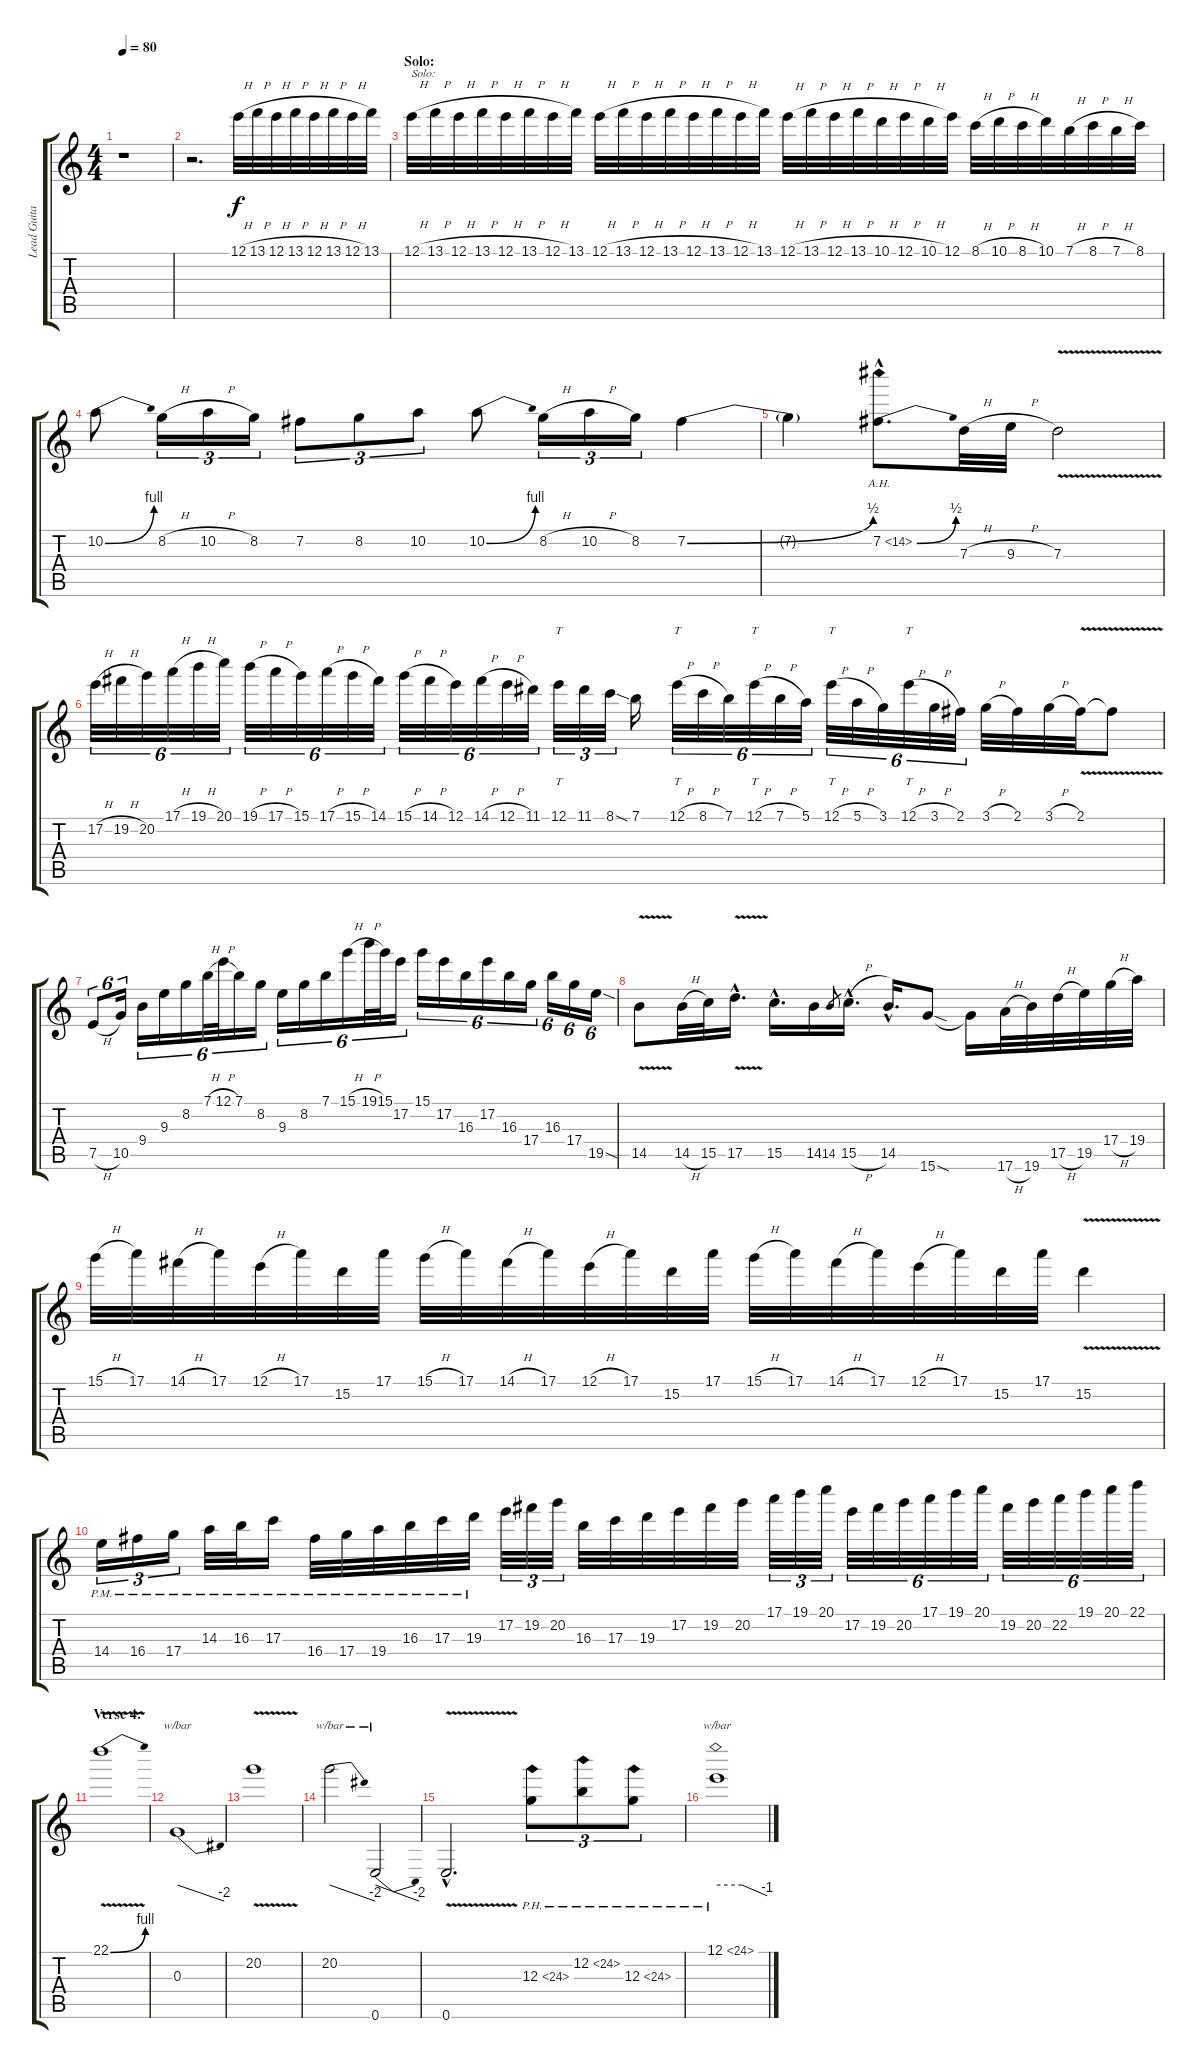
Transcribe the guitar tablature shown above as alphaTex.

\track ("Lead Guitar 1" "Lead Guita") {instrument distortionguitar}
\staff {score tabs}
\tuning (E4 B3 G3 D3 A2 E2) {hide}
\ts (4 4)
\tempo 80
\clef g2
\ks c
r.1{dy f} |
r.2{d} 12.1{h}.32 13.1{h}.32 12.1{h}.32 13.1{h}.32 12.1{h}.32 13.1{h}.32 12.1{h}.32 13.1.32 |
\section ("" "Solo:")
12.1{h}.32{txt "Solo:"} 13.1{h}.32 12.1{h}.32 13.1{h}.32 12.1{h}.32 13.1{h}.32 12.1{h}.32 13.1.32 12.1{h}.32 13.1{h}.32 12.1{h}.32 13.1{h}.32 12.1{h}.32 13.1{h}.32 12.1{h}.32 13.1.32 12.1{h}.32 13.1{h}.32 12.1{h}.32 13.1{h}.32 10.1{h}.32 12.1{h}.32 10.1{h}.32 12.1.32 8.1{h}.32 10.1{h}.32 8.1{h}.32 10.1.32 7.1{h}.32 8.1{h}.32 7.1{h}.32 8.1.32 |
10.2{be (bend 0 0 60 4)}.8 8.2{h}.16{tu (3 2)} 10.2{h}.16{tu (3 2)} 8.2.16{tu (3 2)} 7.2.8{tu (3 2)} 8.2.8{tu (3 2)} 10.2.8{tu (3 2)} 10.2{be (bend 0 0 60 4)}.8 8.2{h}.16{tu (3 2)} 10.2{h}.16{tu (3 2)} 8.2.16{tu (3 2)} 7.2{be (bend 0 0 60 2)}.4 |
7.2{t}.4 7.2{be (bend 0 0 60 2) ah 7 hac}.8{d} 7.3{h}.32 9.3{h}.32 7.3{v}.2 |
17.2{h}.32{tu (6 4)} 19.2{h}.32{tu (6 4)} 20.2.32{tu (6 4)} 17.1{h}.32{tu (6 4)} 19.1{h}.32{tu (6 4)} 20.1.32{tu (6 4)} 19.1{h}.32{tu (6 4)} 17.1{h}.32{tu (6 4)} 15.1.32{tu (6 4)} 17.1{h}.32{tu (6 4)} 15.1{h}.32{tu (6 4)} 14.1.32{tu (6 4)} 15.1{h}.32{tu (6 4)} 14.1{h}.32{tu (6 4)} 12.1.32{tu (6 4)} 14.1{h}.32{tu (6 4)} 12.1{h}.32{tu (6 4)} 11.1.32{tu (6 4)} 12.1.32{tt tu (3 2)} 11.1.32{tu (3 2)} 8.1{sod}.32{tu (3 2)} 7.1.16 12.1{h}.32{tt tu (6 4)} 8.1{h}.32{tu (6 4)} 7.1.32{tu (6 4)} 12.1{h}.32{tt tu (6 4)} 7.1{h}.32{tu (6 4)} 5.1.32{tu (6 4)} 12.1{h}.32{tt tu (6 4)} 5.1{h}.32{tu (6 4)} 3.1.32{tu (6 4)} 12.1{h}.32{tt tu (6 4)} 3.1{h}.32{tu (6 4)} 2.1.32{tu (6 4)} 3.1{h}.32 2.1.32 3.1{h}.32 2.1{v}.32 2.1{t}.8 |
7.5{h}.8{tu (6 4)} 10.5.16{tu (6 4)} 9.4.16{tu (6 4)} 9.3.16{tu (6 4)} 8.2.16{tu (6 4)} 7.1{h}.32{tu (6 4)} 12.1{h}.32{tu (6 4)} 7.1.16{tu (6 4)} 8.2.16{tu (6 4)} 9.3.16{tu (6 4)} 8.2.16{tu (6 4)} 7.1.16{tu (6 4)} 15.1{h}.16{tu (6 4)} 19.1{h}.32{tu (6 4)} 15.1.32{tu (6 4)} 17.2.16{tu (6 4)} 15.1.16{tu (6 4)} 17.2.16{tu (6 4)} 16.3.16{tu (6 4)} 17.2.16{tu (6 4)} 16.3.16{tu (6 4)} 17.4.16{tu (6 4)} 16.3.16{tu (6 4)} 17.4.16{tu (6 4)} 19.5{sod}.16{tu (6 4)} |
14.5{v}.8 14.5{h}.32 15.5.32 17.5{v hac}.16{d} 15.5{hac}.16{d} 14.5.16 14.5.8{gr} 15.5{h hac}.16{d} 14.5{hac}.16{d} 15.6{sod}.8 15.6{t}.16 17.6{h}.32 19.6.32 17.5{h}.32 19.5.32 17.4{h}.32 19.4.32 |
15.1{h}.32 17.1.32 14.1{h}.32 17.1.32 12.1{h}.32 17.1.32 15.2.32 17.1.32 15.1{h}.32 17.1.32 14.1{h}.32 17.1.32 12.1{h}.32 17.1.32 15.2.32 17.1.32 15.1{h}.32 17.1.32 14.1{h}.32 17.1.32 12.1{h}.32 17.1.32 15.2.32 17.1.32 15.2{v}.4 |
14.4{pm}.16{tu (3 2)} 16.4{pm}.16{tu (3 2)} 17.4{pm}.16{tu (3 2)} 14.3{pm}.32 16.3{pm}.32 17.3{pm}.16 16.4{pm}.32 17.4{pm}.32 19.4{pm}.32 16.3{pm}.32 17.3{pm}.32 19.3{pm}.32 17.2.32{tu (3 2)} 19.2.32{tu (3 2)} 20.2.32{tu (3 2)} 16.3.32 17.3.32 19.3.32 17.2.32 19.2.32 20.2.32 17.1.32{tu (3 2)} 19.1.32{tu (3 2)} 20.1.32{tu (3 2)} 17.2.32{tu (6 4)} 19.2.32{tu (6 4)} 20.2.32{tu (6 4)} 17.1.32{tu (6 4)} 19.1.32{tu (6 4)} 20.1.32{tu (6 4)} 19.2.32{tu (6 4)} 20.2.32{tu (6 4)} 22.2.32{tu (6 4)} 19.1.32{tu (6 4)} 20.1.32{tu (6 4)} 22.1.32{tu (6 4)} |
\section ("" "Verse 4:")
22.1{be (bend 0 0 60 4) v}.1 |
0.3.1{tbe (dive default 0 0 60 -8)} |
20.2{v}.1 |
20.2.2{tbe (dive default 0 0 60 -8)} 0.6.2{tbe (dive default 0 0 60 -8)} |
0.6{v hac}.2{d} 12.3{ph 12}.8{tu (3 2)} 12.2{ph 12}.8{tu (3 2)} 12.3{ph 12}.8{tu (3 2)} |
12.1{ph 12}.1{tbe (custom default 0 0 30 0 60 -4)}
